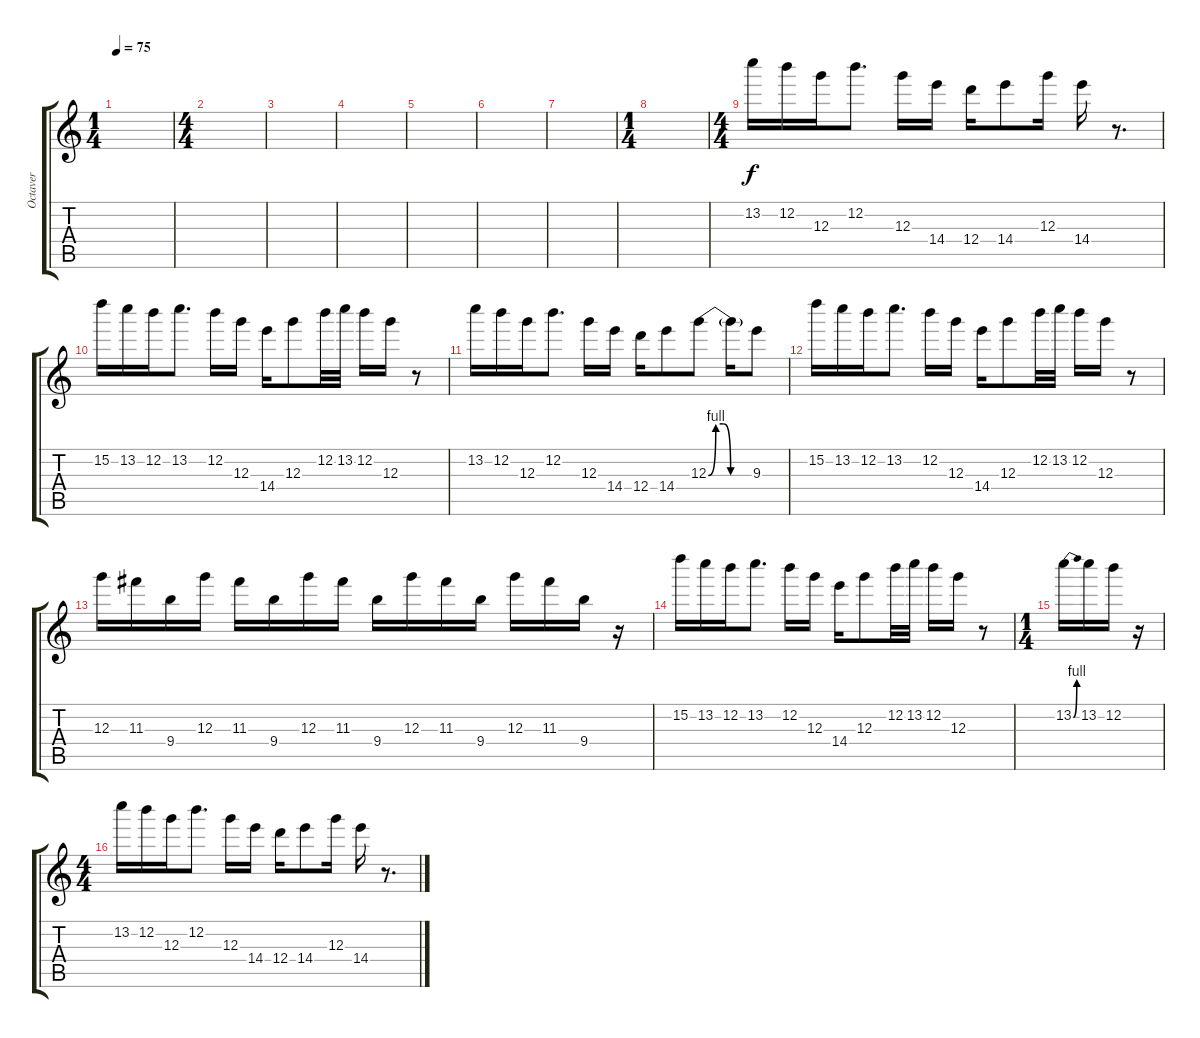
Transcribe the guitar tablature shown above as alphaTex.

\track ("Octaver" "Octaver") {instrument electricguitarjazz}
\staff {score tabs}
\tuning (E5 B4 G4 D4 A3 E3) {hide}
\ts (1 4)
\tempo 75
\clef g2
\ks c
|
\ts (4 4)
|
|
|
|
|
|
\ts (1 4)
|
\ts (4 4)
13.2.16 12.2.16 12.3.16 12.2.8{d} 12.3.16 14.4.16 12.4.16 14.4.8 12.3.16 14.4.16 r.8{d} |
15.2.16 13.2.16 12.2.16 13.2.8{d} 12.2.16 12.3.16 14.4.16 12.3.8 12.2.32 13.2.32 12.2.16 12.3.16 r.8 |
13.2.16 12.2.16 12.3.16 12.2.8{d} 12.3.16 14.4.16 12.4.16 14.4.8 12.3{be (custom 0 0 10 4 20 4 30 0 60 0)}.8 12.3{t}.16 9.3.8 |
15.2.16 13.2.16 12.2.16 13.2.8{d} 12.2.16 12.3.16 14.4.16 12.3.8 12.2.32 13.2.32 12.2.16 12.3.16 r.8 |
12.3.16 11.3.16 9.4.16 12.3.16 11.3.16 9.4.16 12.3.16 11.3.16 9.4.16 12.3.16 11.3.16 9.4.16 12.3.16 11.3.16 9.4.16 r.16 |
15.2.16 13.2.16 12.2.16 13.2.8{d} 12.2.16 12.3.16 14.4.16 12.3.8 12.2.32 13.2.32 12.2.16 12.3.16 r.8 |
\ts (1 4)
13.2{be (bend 0 0 60 4)}.16 13.2.16 12.2.16 r.16 |
\ts (4 4)
13.2.16 12.2.16 12.3.16 12.2.8{d} 12.3.16 14.4.16 12.4.16 14.4.8 12.3.16 14.4.16 r.8{d}
